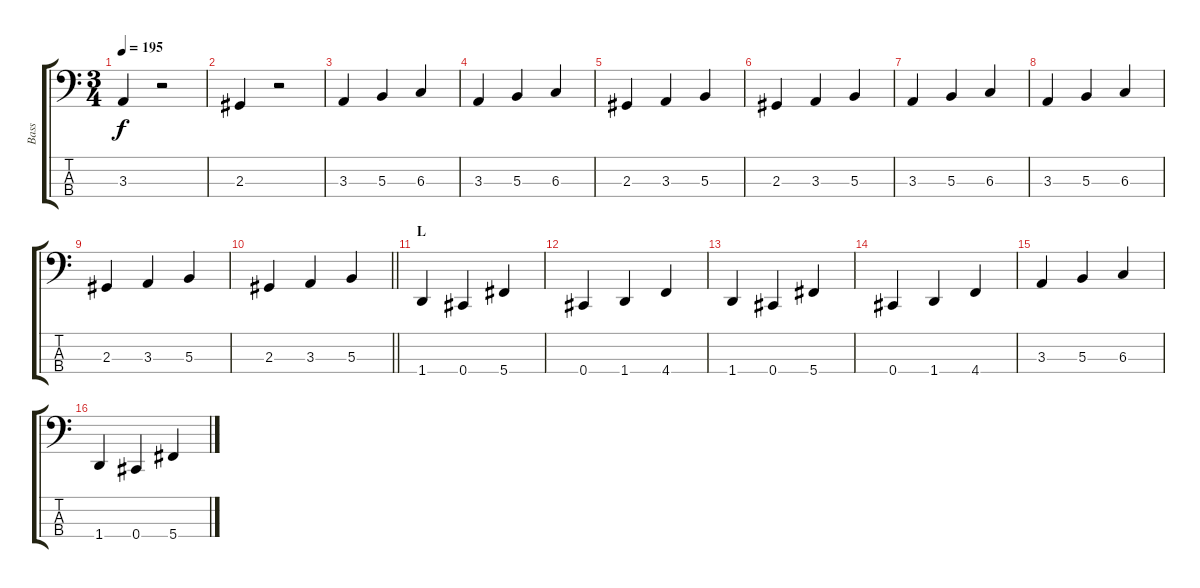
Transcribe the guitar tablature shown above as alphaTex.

\track ("Bass" "Bass") {instrument electricbassfinger}
\staff {score tabs}
\tuning (E2 B1 Gb1 Db1) {hide}
\ts (3 4)
\tempo 195
\clef f4
\ks c
3.3.4{dy f} r.2 |
2.3.4 r.2 |
3.3.4 5.3.4 6.3.4 |
3.3.4 5.3.4 6.3.4 |
2.3.4 3.3.4 5.3.4 |
2.3.4 3.3.4 5.3.4 |
3.3.4 5.3.4 6.3.4 |
3.3.4 5.3.4 6.3.4 |
2.3.4 3.3.4 5.3.4 |
\barLineRight lightlight
2.3.4 3.3.4 5.3.4 |
\section ("" "L")
1.4.4 0.4.4 5.4.4 |
0.4.4 1.4.4 4.4.4 |
1.4.4 0.4.4 5.4.4 |
0.4.4 1.4.4 4.4.4 |
3.3.4 5.3.4 6.3.4 |
1.4.4 0.4.4 5.4.4
